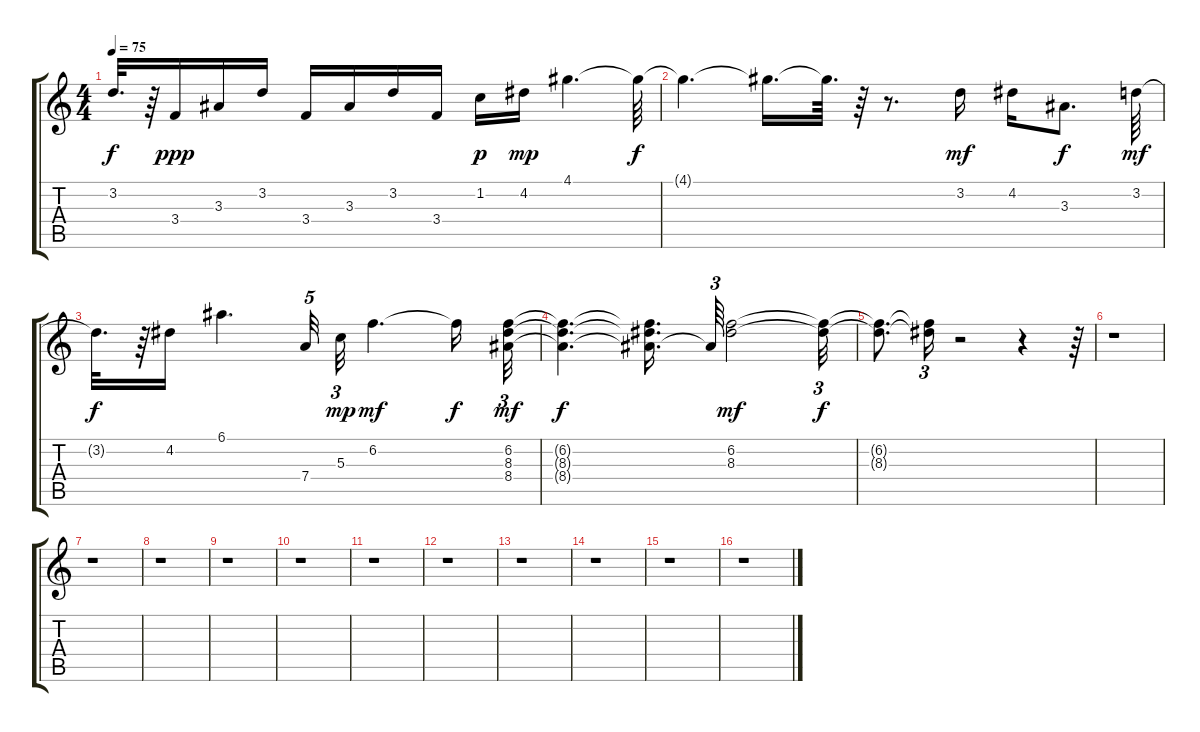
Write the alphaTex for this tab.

\track "" {instrument electricguitarclean}
\staff {score tabs}
\tuning (E4 B3 G3 D3 A2 E2) {hide}
\ts (4 4)
\tempo 75
\clef g2
\ks c
3.2{t}.32{d dy f} r.64 3.4.16{dy ppp} 3.3.16 3.2.16 3.4.16 3.3.16 3.2.16 3.4.16 1.2.16{dy p} 4.2.16{dy mp} 4.1.4{d} 4.1{t}.64{dy f} |
4.1{t}.4{d} 4.1{t}.16{d} 4.1{t}.64{d} r.64 r.8{d} 3.2.16{dy mf} 4.2.16 3.3.8{d dy f} 3.2.64{dy mf} |
3.2{t}.32{d dy f} r.64 4.2.16 6.1.4{d} 7.4.32{tu (5 4)} 5.3.32{tu (3 2) dy mp} 6.2.4{d dy mf} 6.2{t}.16{dy f} (6.2 8.3 8.4).32{tu (3 2) dy mf} |
(6.2{t} 8.3{t} 8.4{t}).4{d dy f} (6.2{t} 8.3{t} 8.4{t}).16{d} 8.4{t}.64{tu (3 2)} (6.2 8.3).2{dy mf} (6.2{t} 8.3{t}).32{tu (3 2) dy f} |
(6.2{t} 8.3{t}).8{d} (6.2{t} 8.3{t}).16{tu (3 2)} r.2 r.4 r.64 |
r.1 |
r.1 |
r.1 |
r.1 |
r.1 |
r.1 |
r.1 |
r.1 |
r.1 |
r.1 |
r.1
